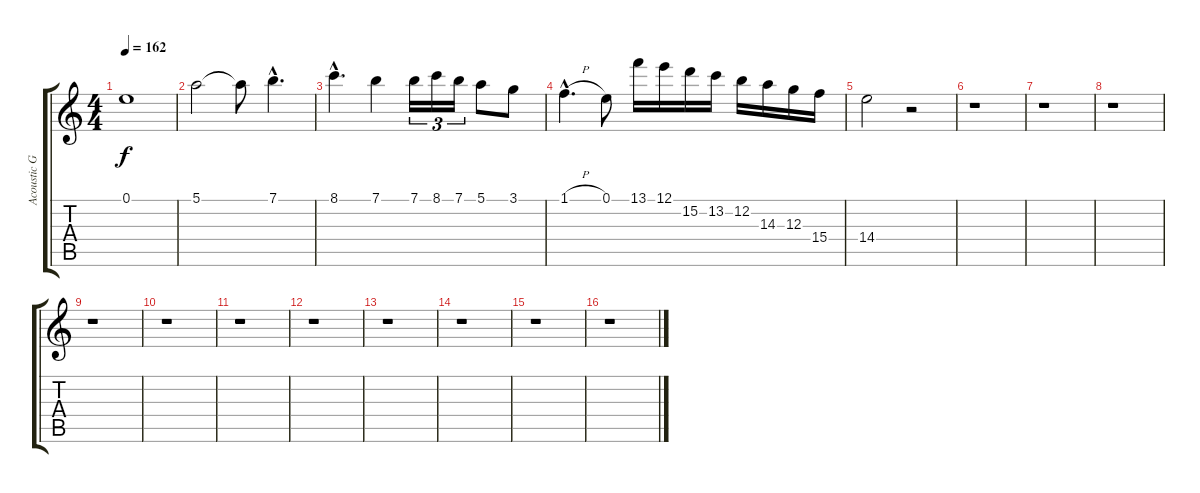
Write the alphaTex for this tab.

\track ("Acoustic Guitar I" "Acoustic G") {instrument acousticguitarsteel}
\staff {score tabs}
\tuning (E4 B3 G3 D3 A2 E2) {hide}
\ts (4 4)
\tempo 162
\clef g2
\ks c
0.1.1{dy f} |
5.1.2 5.1{t}.8 7.1{hac}.4{d} |
8.1{hac}.4{d} 7.1.4 7.1.16{tu (3 2)} 8.1.16{tu (3 2)} 7.1.16{tu (3 2)} 5.1.8 3.1.8 |
1.1{h hac}.4{d} 0.1.8 13.1.16 12.1.16 15.2.16 13.2.16 12.2.16 14.3.16 12.3.16 15.4.16 |
14.4.2 r.2 |
r.1 |
r.1 |
r.1 |
r.1 |
r.1 |
r.1 |
r.1 |
r.1 |
r.1 |
r.1 |
r.1
